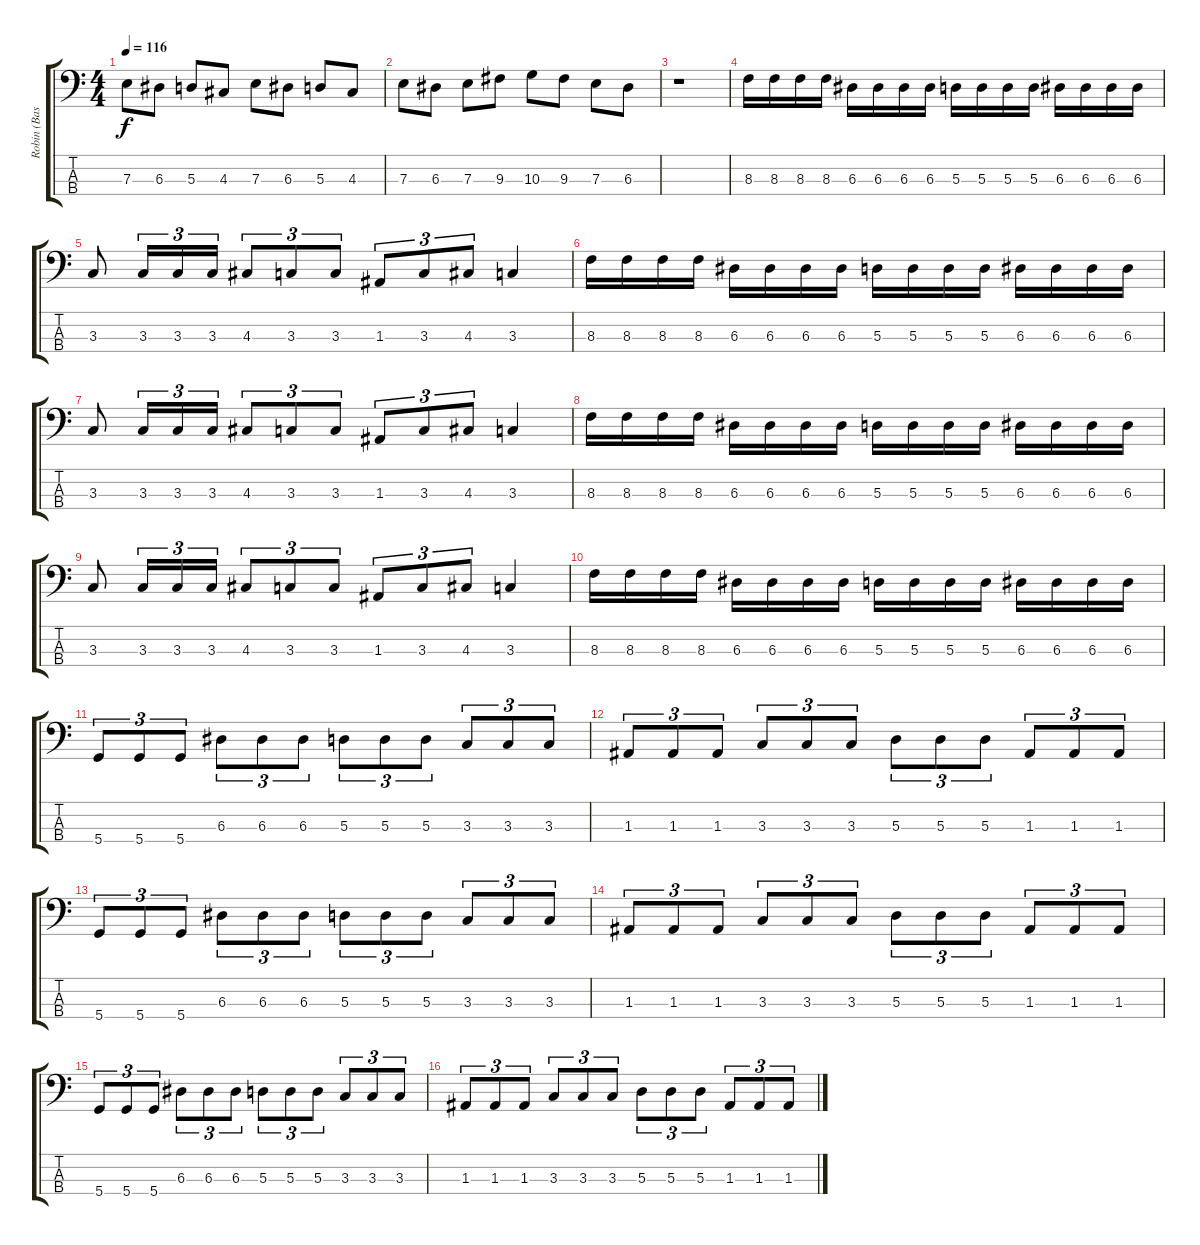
\track ("Robin (Bass)" "Robin (Bas") {instrument electricbassfinger}
\staff {score tabs}
\tuning (G2 D2 A1 D1) {hide}
\ts (4 4)
\tempo 116
\clef f4
\ks c
7.3.8{dy f} 6.3.8 5.3.8 4.3.8 7.3.8 6.3.8 5.3.8 4.3.8 |
7.3.8 6.3.8 7.3.8 9.3.8 10.3.8 9.3.8 7.3.8 6.3.8 |
r.1 |
8.3.16 8.3.16 8.3.16 8.3.16 6.3.16 6.3.16 6.3.16 6.3.16 5.3.16 5.3.16 5.3.16 5.3.16 6.3.16 6.3.16 6.3.16 6.3.16 |
3.3.8 3.3.16{tu (3 2)} 3.3.16{tu (3 2)} 3.3.16{tu (3 2)} 4.3.8{tu (3 2)} 3.3.8{tu (3 2)} 3.3.8{tu (3 2)} 1.3.8{tu (3 2)} 3.3.8{tu (3 2)} 4.3.8{tu (3 2)} 3.3.4 |
8.3.16 8.3.16 8.3.16 8.3.16 6.3.16 6.3.16 6.3.16 6.3.16 5.3.16 5.3.16 5.3.16 5.3.16 6.3.16 6.3.16 6.3.16 6.3.16 |
3.3.8 3.3.16{tu (3 2)} 3.3.16{tu (3 2)} 3.3.16{tu (3 2)} 4.3.8{tu (3 2)} 3.3.8{tu (3 2)} 3.3.8{tu (3 2)} 1.3.8{tu (3 2)} 3.3.8{tu (3 2)} 4.3.8{tu (3 2)} 3.3.4 |
8.3.16 8.3.16 8.3.16 8.3.16 6.3.16 6.3.16 6.3.16 6.3.16 5.3.16 5.3.16 5.3.16 5.3.16 6.3.16 6.3.16 6.3.16 6.3.16 |
3.3.8 3.3.16{tu (3 2)} 3.3.16{tu (3 2)} 3.3.16{tu (3 2)} 4.3.8{tu (3 2)} 3.3.8{tu (3 2)} 3.3.8{tu (3 2)} 1.3.8{tu (3 2)} 3.3.8{tu (3 2)} 4.3.8{tu (3 2)} 3.3.4 |
8.3.16 8.3.16 8.3.16 8.3.16 6.3.16 6.3.16 6.3.16 6.3.16 5.3.16 5.3.16 5.3.16 5.3.16 6.3.16 6.3.16 6.3.16 6.3.16 |
5.4.8{tu (3 2)} 5.4.8{tu (3 2)} 5.4.8{tu (3 2)} 6.3.8{tu (3 2)} 6.3.8{tu (3 2)} 6.3.8{tu (3 2)} 5.3.8{tu (3 2)} 5.3.8{tu (3 2)} 5.3.8{tu (3 2)} 3.3.8{tu (3 2)} 3.3.8{tu (3 2)} 3.3.8{tu (3 2)} |
1.3.8{tu (3 2)} 1.3.8{tu (3 2)} 1.3.8{tu (3 2)} 3.3.8{tu (3 2)} 3.3.8{tu (3 2)} 3.3.8{tu (3 2)} 5.3.8{tu (3 2)} 5.3.8{tu (3 2)} 5.3.8{tu (3 2)} 1.3.8{tu (3 2)} 1.3.8{tu (3 2)} 1.3.8{tu (3 2)} |
5.4.8{tu (3 2)} 5.4.8{tu (3 2)} 5.4.8{tu (3 2)} 6.3.8{tu (3 2)} 6.3.8{tu (3 2)} 6.3.8{tu (3 2)} 5.3.8{tu (3 2)} 5.3.8{tu (3 2)} 5.3.8{tu (3 2)} 3.3.8{tu (3 2)} 3.3.8{tu (3 2)} 3.3.8{tu (3 2)} |
1.3.8{tu (3 2)} 1.3.8{tu (3 2)} 1.3.8{tu (3 2)} 3.3.8{tu (3 2)} 3.3.8{tu (3 2)} 3.3.8{tu (3 2)} 5.3.8{tu (3 2)} 5.3.8{tu (3 2)} 5.3.8{tu (3 2)} 1.3.8{tu (3 2)} 1.3.8{tu (3 2)} 1.3.8{tu (3 2)} |
5.4.8{tu (3 2)} 5.4.8{tu (3 2)} 5.4.8{tu (3 2)} 6.3.8{tu (3 2)} 6.3.8{tu (3 2)} 6.3.8{tu (3 2)} 5.3.8{tu (3 2)} 5.3.8{tu (3 2)} 5.3.8{tu (3 2)} 3.3.8{tu (3 2)} 3.3.8{tu (3 2)} 3.3.8{tu (3 2)} |
1.3.8{tu (3 2)} 1.3.8{tu (3 2)} 1.3.8{tu (3 2)} 3.3.8{tu (3 2)} 3.3.8{tu (3 2)} 3.3.8{tu (3 2)} 5.3.8{tu (3 2)} 5.3.8{tu (3 2)} 5.3.8{tu (3 2)} 1.3.8{tu (3 2)} 1.3.8{tu (3 2)} 1.3.8{tu (3 2)}
